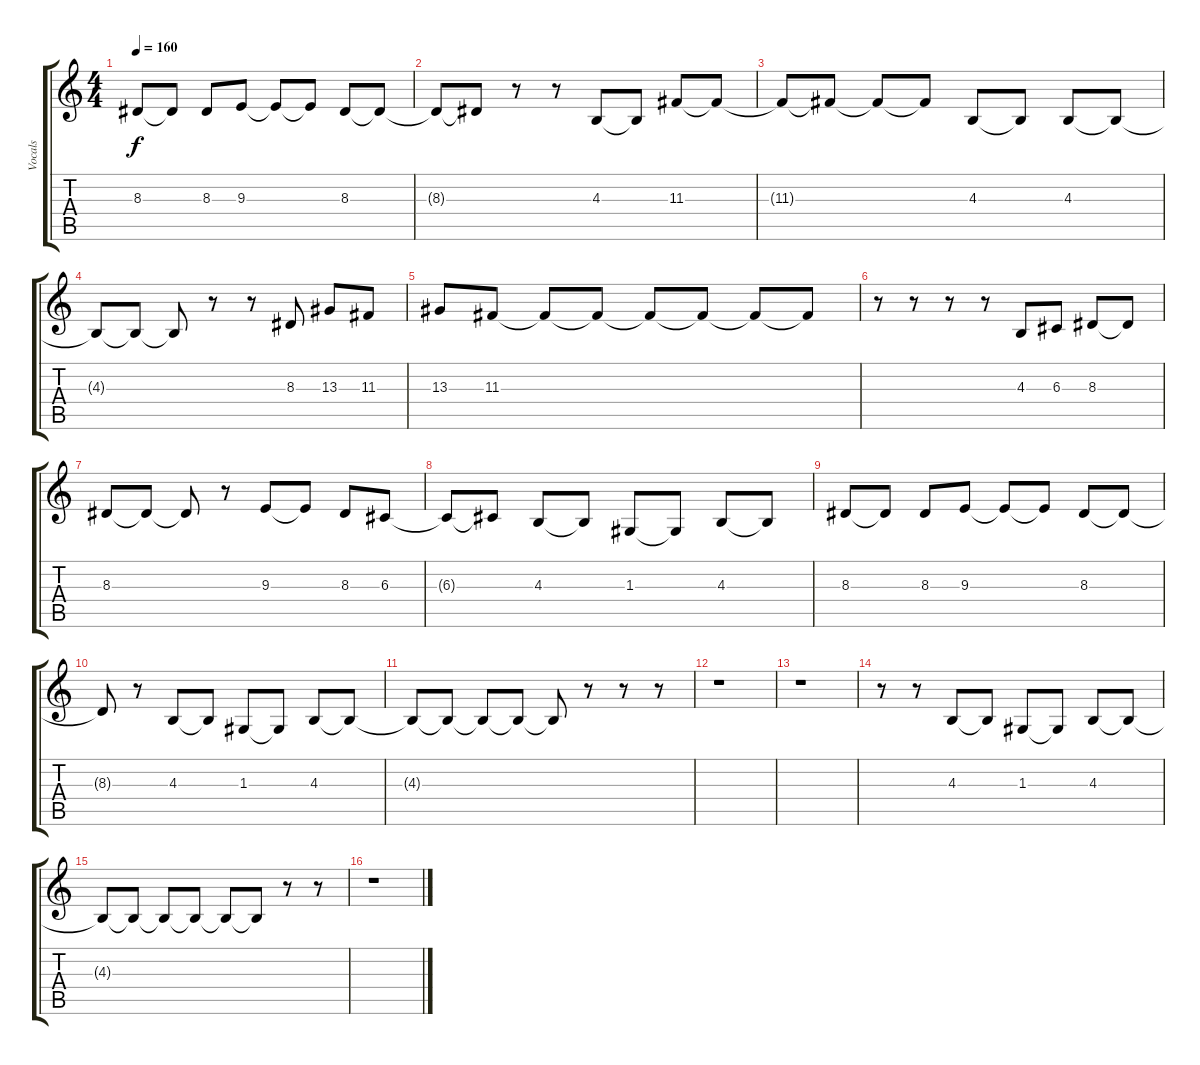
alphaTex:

\track ("Vocals" "Vocals") {instrument lead2sawtooth}
\staff {score tabs}
\tuning (E4 B3 G3 D3 A2 E2) {hide}
\ts (4 4)
\tempo 160
\clef g2
\ks c
8.3.8{dy f} 8.3{t}.8 8.3.8 9.3.8 9.3{t}.8 9.3{t}.8 8.3.8 8.3{t}.8 |
8.3{t}.8 8.3{t}.8 r.8 r.8 4.3.8 4.3{t}.8 11.3.8 11.3{t}.8 |
11.3{t}.8 11.3{t}.8 11.3{t}.8 11.3{t}.8 4.3.8 4.3{t}.8 4.3.8 4.3{t}.8 |
4.3{t}.8 4.3{t}.8 4.3{t}.8 r.8 r.8 8.3.8 13.3.8 11.3.8 |
13.3.8 11.3.8 11.3{t}.8 11.3{t}.8 11.3{t}.8 11.3{t}.8 11.3{t}.8 11.3{t}.8 |
r.8 r.8 r.8 r.8 4.3.8 6.3.8 8.3.8 8.3{t}.8 |
8.3.8 8.3{t}.8 8.3{t}.8 r.8 9.3.8 9.3{t}.8 8.3.8 6.3.8 |
6.3{t}.8 6.3{t}.8 4.3.8 4.3{t}.8 1.3.8 1.3{t}.8 4.3.8 4.3{t}.8 |
8.3.8 8.3{t}.8 8.3.8 9.3.8 9.3{t}.8 9.3{t}.8 8.3.8 8.3{t}.8 |
8.3{t}.8 r.8 4.3.8 4.3{t}.8 1.3.8 1.3{t}.8 4.3.8 4.3{t}.8 |
4.3{t}.8 4.3{t}.8 4.3{t}.8 4.3{t}.8 4.3{t}.8 r.8 r.8 r.8 |
r.1 |
r.1 |
r.8 r.8 4.3.8 4.3{t}.8 1.3.8 1.3{t}.8 4.3.8 4.3{t}.8 |
4.3{t}.8 4.3{t}.8 4.3{t}.8 4.3{t}.8 4.3{t}.8 4.3{t}.8 r.8 r.8 |
r.1
